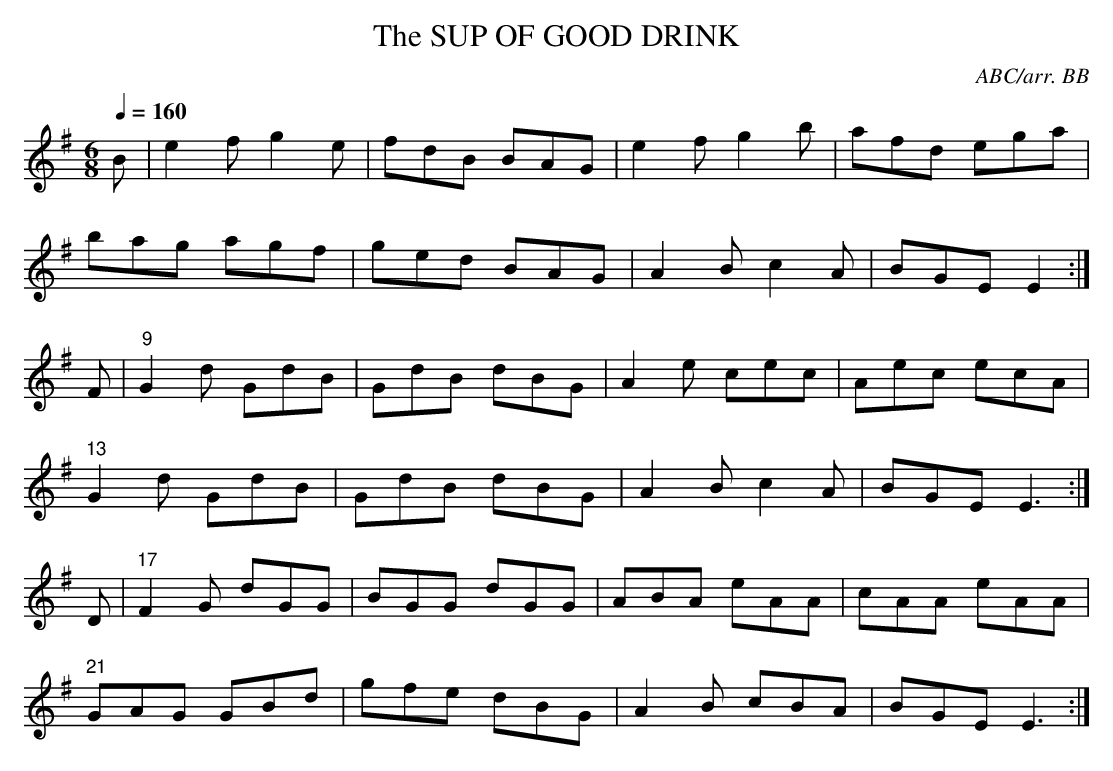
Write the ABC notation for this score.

X:1
T:SUP OF GOOD DRINK, The
C:ABC/arr. BB
L:1/8
M:6/8
Q:1/4=160
K:Em % source key Dm
B|e2f g2e|fdB BAG|e2f g2b|afd ega|
bag agf|ged BAG|A2B c2A|BGE E2 :|
F|"9"G2d GdB|GdB dBG|A2e cec|Aec ecA|
"13"G2d GdB|GdB dBG|A2B c2A|BGE E3 :|
D|"17"F2G dGG|BGG dGG|ABA eAA|cAA eAA|
"21"GAG GBd|gfe dBG|A2B cBA|BGE E3 :|
